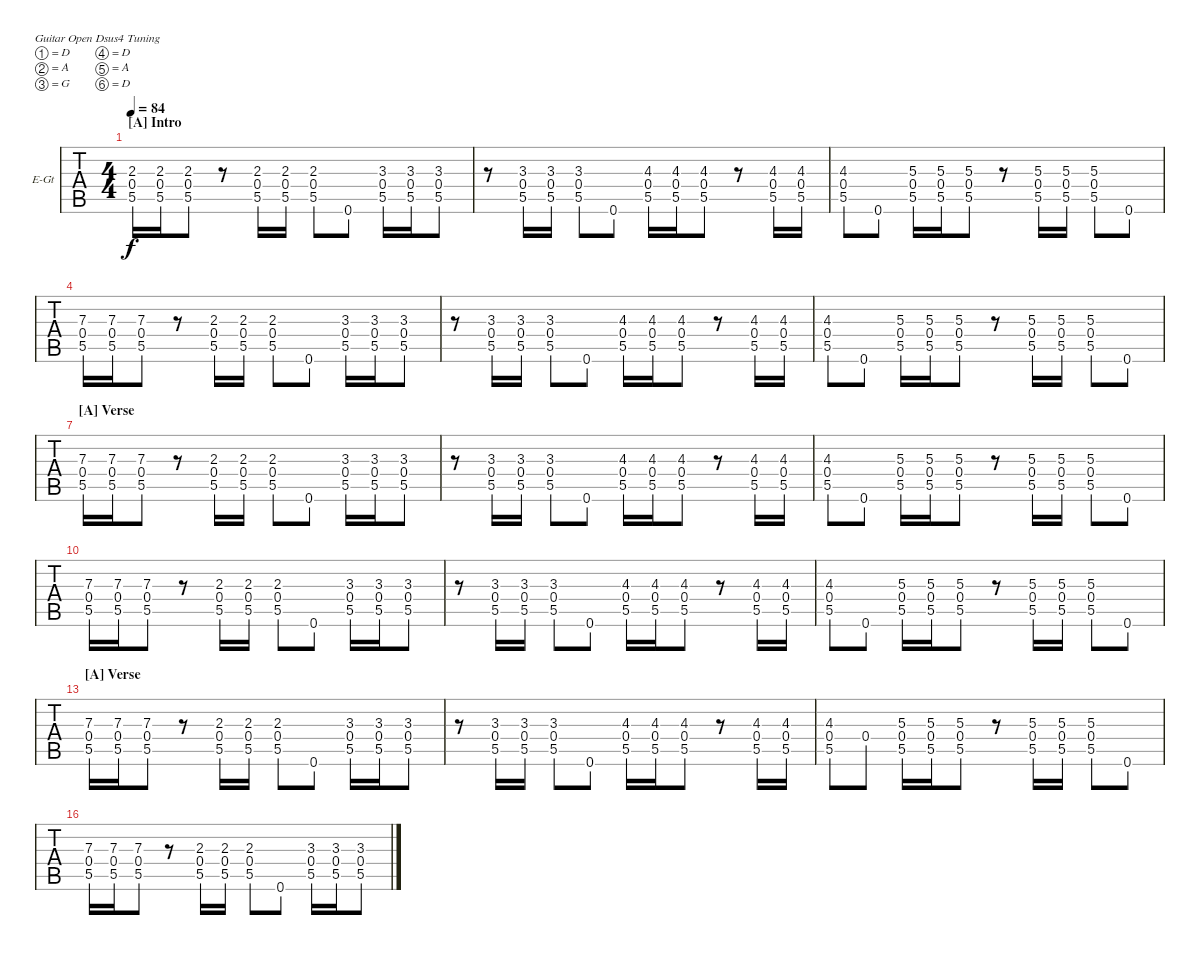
\bracketExtendMode nobrackets
\firstSystemTrackNameOrientation horizontal
\otherSystemsTrackNameOrientation horizontal
\defaultBarNumberDisplay FirstOfSystem
\track ("Electric Guitar" "E-Gt") {instrument distortionguitar}
\staff {tabs}
\tuning (D4 A3 G3 D3 A2 D2)
\ts (4 4)
\beaming (8 2 2 2 2)
\section ("A" "Intro")
\tempo 84
\clef g2
\scale
0.520913
\ks d
(2.3 0.4 5.5).16{dy f instrument distortionguitar} (2.3 0.4 5.5).16 (2.3 0.4 5.5).8 r.8 (2.3 0.4 5.5).16 (2.3 0.4 5.5).16 (2.3 0.4 5.5).8 0.6.8 (3.3 0.4 5.5).16 (3.3 0.4 5.5).16 (3.3 0.4 5.5).8 |
\scale
0.239544 r.8 (3.3 0.4 5.5).16 (3.3 0.4 5.5).16 (3.3 0.4 5.5).8 0.6.8 (4.3 0.4 5.5).16 (4.3 0.4 5.5).16 (4.3 0.4 5.5).8 r.8 (4.3 0.4 5.5).16 (4.3 0.4 5.5).16 |
\scale
0.239544 (4.3 0.4 5.5).8 0.6.8 (5.3 0.4 5.5).16 (5.3 0.4 5.5).16 (5.3 0.4 5.5).8 r.8 (5.3 0.4 5.5).16 (5.3 0.4 5.5).16 (5.3 0.4 5.5).8 0.6.8 |
\scale
0.333333 (7.3 0.4 5.5).16 (7.3 0.4 5.5).16 (7.3 0.4 5.5).8 r.8 (2.3 0.4 5.5).16 (2.3 0.4 5.5).16 (2.3 0.4 5.5).8 0.6.8 (3.3 0.4 5.5).16 (3.3 0.4 5.5).16 (3.3 0.4 5.5).8 |
\scale
0.333333 r.8 (3.3 0.4 5.5).16 (3.3 0.4 5.5).16 (3.3 0.4 5.5).8 0.6.8 (4.3 0.4 5.5).16 (4.3 0.4 5.5).16 (4.3 0.4 5.5).8 r.8 (4.3 0.4 5.5).16 (4.3 0.4 5.5).16 |
\scale
0.333333 (4.3 0.4 5.5).8 0.6.8 (5.3 0.4 5.5).16 (5.3 0.4 5.5).16 (5.3 0.4 5.5).8 r.8 (5.3 0.4 5.5).16 (5.3 0.4 5.5).16 (5.3 0.4 5.5).8 0.6.8 |
\section ("A" "Verse")
\scale
0.333333 (7.3 0.4 5.5).16 (7.3 0.4 5.5).16 (7.3 0.4 5.5).8 r.8 (2.3 0.4 5.5).16 (2.3 0.4 5.5).16 (2.3 0.4 5.5).8 0.6.8 (3.3 0.4 5.5).16 (3.3 0.4 5.5).16 (3.3 0.4 5.5).8 |
\scale
0.333333 r.8 (3.3 0.4 5.5).16 (3.3 0.4 5.5).16 (3.3 0.4 5.5).8 0.6.8 (4.3 0.4 5.5).16 (4.3 0.4 5.5).16 (4.3 0.4 5.5).8 r.8 (4.3 0.4 5.5).16 (4.3 0.4 5.5).16 |
\scale
0.333333 (4.3 0.4 5.5).8 0.6.8 (5.3 0.4 5.5).16 (5.3 0.4 5.5).16 (5.3 0.4 5.5).8 r.8 (5.3 0.4 5.5).16 (5.3 0.4 5.5).16 (5.3 0.4 5.5).8 0.6.8 |
\scale
0.333333 (7.3 0.4 5.5).16 (7.3 0.4 5.5).16 (7.3 0.4 5.5).8 r.8 (2.3 0.4 5.5).16 (2.3 0.4 5.5).16 (2.3 0.4 5.5).8 0.6.8 (3.3 0.4 5.5).16 (3.3 0.4 5.5).16 (3.3 0.4 5.5).8 |
\scale
0.333333 r.8 (3.3 0.4 5.5).16 (3.3 0.4 5.5).16 (3.3 0.4 5.5).8 0.6.8 (4.3 0.4 5.5).16 (4.3 0.4 5.5).16 (4.3 0.4 5.5).8 r.8 (4.3 0.4 5.5).16 (4.3 0.4 5.5).16 |
\scale
0.333333 (4.3 0.4 5.5).8 0.6.8 (5.3 0.4 5.5).16 (5.3 0.4 5.5).16 (5.3 0.4 5.5).8 r.8 (5.3 0.4 5.5).16 (5.3 0.4 5.5).16 (5.3 0.4 5.5).8 0.6.8 |
\section ("A" "Verse")
\scale
0.333333 (7.3 0.4 5.5).16 (7.3 0.4 5.5).16 (7.3 0.4 5.5).8 r.8 (2.3 0.4 5.5).16 (2.3 0.4 5.5).16 (2.3 0.4 5.5).8 0.6.8 (3.3 0.4 5.5).16 (3.3 0.4 5.5).16 (3.3 0.4 5.5).8 |
\scale
0.333333 r.8 (3.3 0.4 5.5).16 (3.3 0.4 5.5).16 (3.3 0.4 5.5).8 0.6.8 (4.3 0.4 5.5).16 (4.3 0.4 5.5).16 (4.3 0.4 5.5).8 r.8 (4.3 0.4 5.5).16 (4.3 0.4 5.5).16 |
\scale
0.333333 (4.3 0.4 5.5).8 0.4.8 (5.3 0.4 5.5).16 (5.3 0.4 5.5).16 (5.3 0.4 5.5).8 r.8 (5.3 0.4 5.5).16 (5.3 0.4 5.5).16 (5.3 0.4 5.5).8 0.6.8 |
\scale
0.333333 (7.3 0.4 5.5).16 (7.3 0.4 5.5).16 (7.3 0.4 5.5).8 r.8 (2.3 0.4 5.5).16 (2.3 0.4 5.5).16 (2.3 0.4 5.5).8 0.6.8 (3.3 0.4 5.5).16 (3.3 0.4 5.5).16 (3.3 0.4 5.5).8
